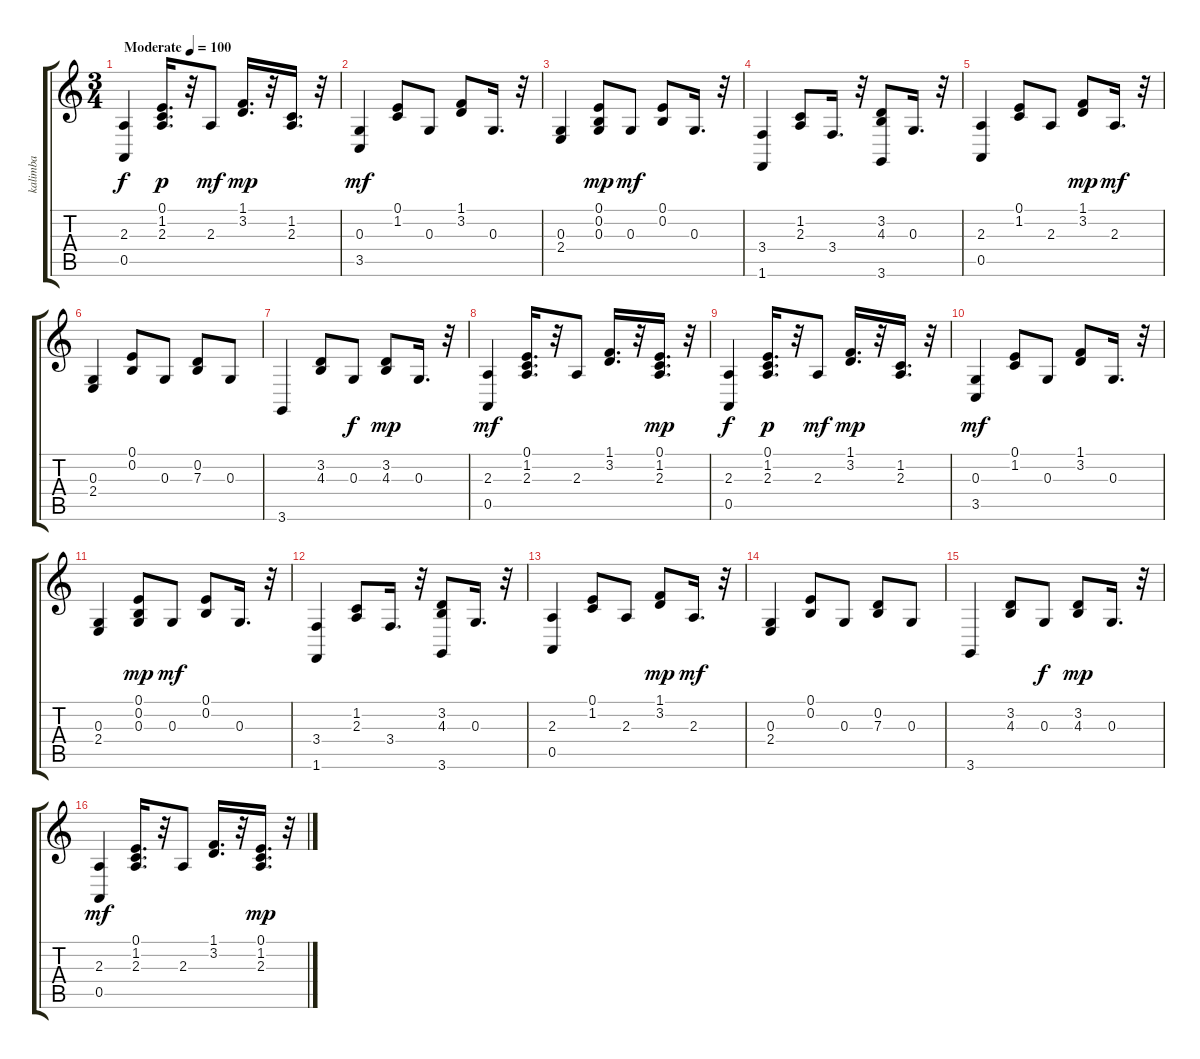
\track ("kalimba" "kalimba") {instrument kalimba}
\staff {score tabs}
\tuning (E4 B3 G3 D3 A2 E2) {hide}
\ts (3 4)
\tempo (100 "Moderate")
\clef g2
\ks c
(2.3 0.5).4{dy f instrument kalimba} (0.1 1.2 2.3).16{d dy p} r.32 2.3.8{dy mf} (1.1 3.2).16{d dy mp} r.32 (1.2 2.3).16{d} r.32 |
(0.3 3.5).4{dy mf} (0.1 1.2).8 0.3.8 (1.1 3.2).8 0.3.16{d} r.32 |
(0.3 2.4).4 (0.1 0.2 0.3).8{dy mp} 0.3.8{dy mf} (0.1 0.2).8 0.3.16{d} r.32 |
(3.4 1.6).4 (1.2 2.3).8 3.4.16{d} r.32 (3.2 4.3 3.6).8 0.3.16{d} r.32 |
(2.3 0.5).4 (0.1 1.2).8 2.3.8 (1.1 3.2).8{dy mp} 2.3.16{d dy mf} r.32 |
(0.3 2.4).4 (0.1 0.2).8 0.3.8 (0.2 7.3).8 0.3.8 |
3.6.4 (3.2 4.3).8 0.3.8{dy f} (3.2 4.3).8{dy mp} 0.3.16{d} r.32 |
(2.3 0.5).4{dy mf} (0.1 1.2 2.3).16{d} r.32 2.3.8 (1.1 3.2).16{d} r.32 (0.1 1.2 2.3).16{d dy mp} r.32 |
(2.3 0.5).4{dy f instrument kalimba} (0.1 1.2 2.3).16{d dy p} r.32 2.3.8{dy mf} (1.1 3.2).16{d dy mp} r.32 (1.2 2.3).16{d} r.32 |
(0.3 3.5).4{dy mf} (0.1 1.2).8 0.3.8 (1.1 3.2).8 0.3.16{d} r.32 |
(0.3 2.4).4 (0.1 0.2 0.3).8{dy mp} 0.3.8{dy mf} (0.1 0.2).8 0.3.16{d} r.32 |
(3.4 1.6).4 (1.2 2.3).8 3.4.16{d} r.32 (3.2 4.3 3.6).8 0.3.16{d} r.32 |
(2.3 0.5).4 (0.1 1.2).8 2.3.8 (1.1 3.2).8{dy mp} 2.3.16{d dy mf} r.32 |
(0.3 2.4).4 (0.1 0.2).8 0.3.8 (0.2 7.3).8 0.3.8 |
3.6.4 (3.2 4.3).8 0.3.8{dy f} (3.2 4.3).8{dy mp} 0.3.16{d} r.32 |
(2.3 0.5).4{dy mf} (0.1 1.2 2.3).16{d} r.32 2.3.8 (1.1 3.2).16{d} r.32 (0.1 1.2 2.3).16{d dy mp} r.32
